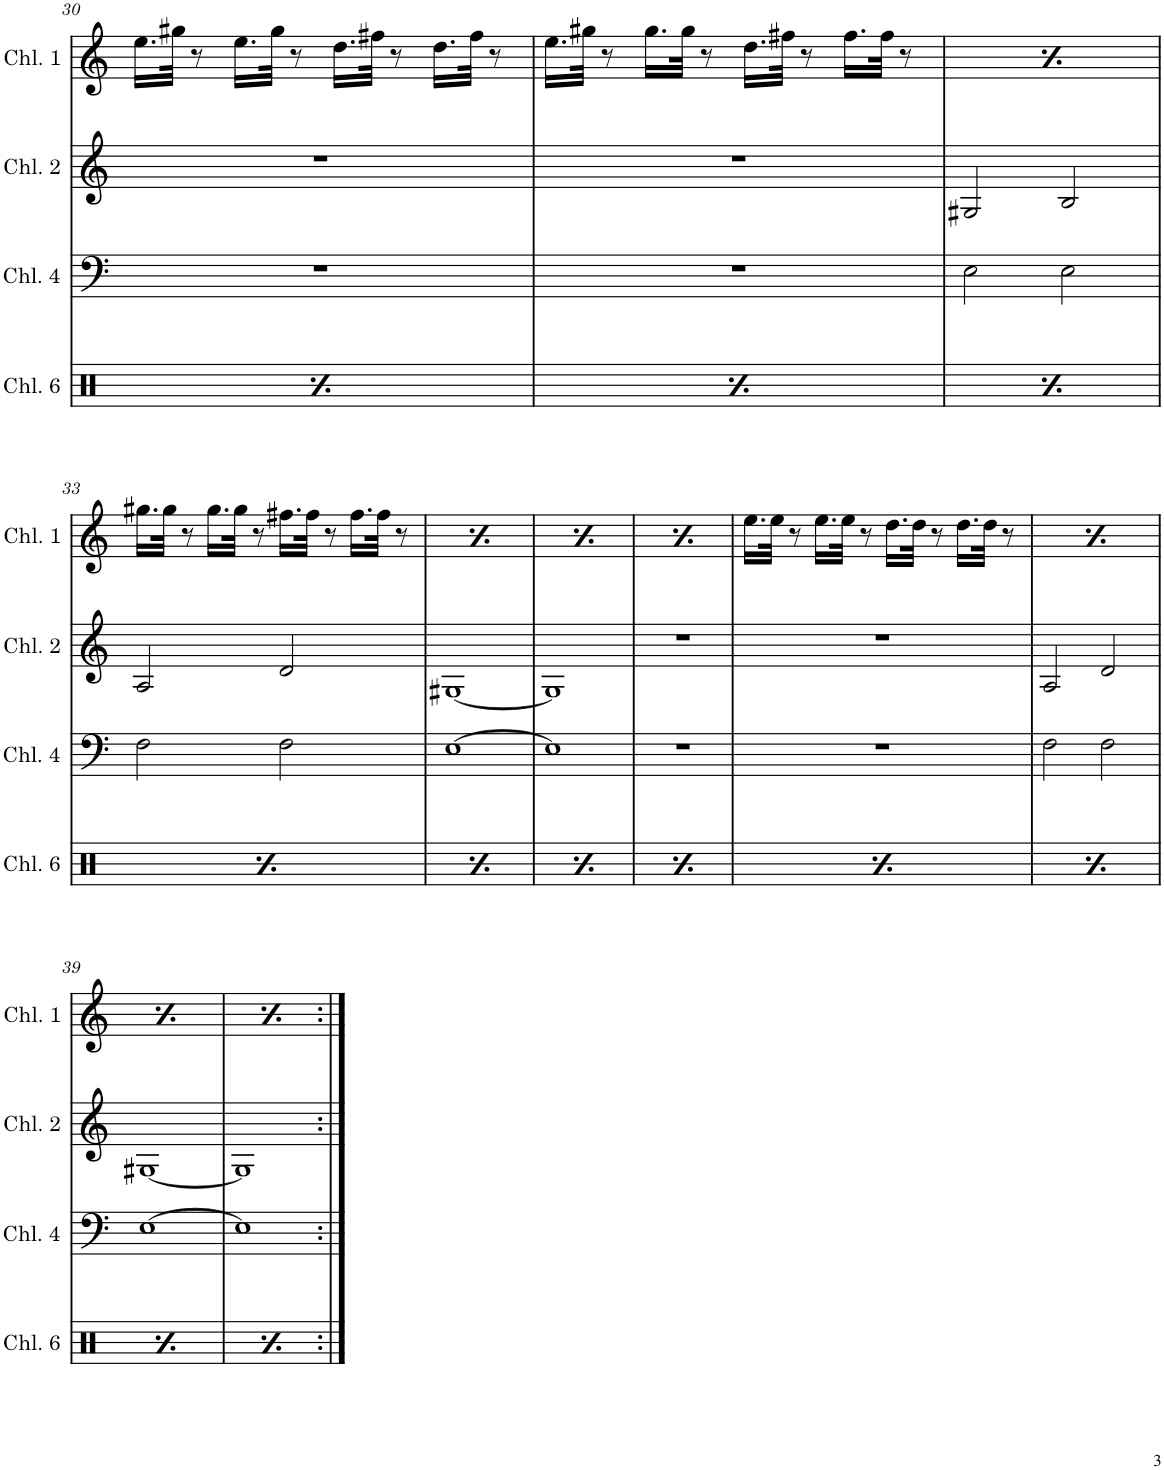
**kern	**dynam	**kern	**kern	**kern
*part4	*part4	*part3	*part2	*part1
*staff4	*staff4	*staff3	*staff2	*staff1
*I"Channel 6	*	*I"Channel 4	*I"Channel 0	*I"Channel 1
*I'Chl. 6	*	*I'Chl. 4	*I'Chl. 2	*I'Chl. 1
!!LO:PB:g=z
*clefX	*	*clefF4	*clefG2	*clefG2
*k[]	*	*k[]	*k[]	*k[]
*M4/4	*	*M4/4	*M4/4	*M4/4
*met(c)	*	*met(c)	*met(c)	*met(c)
*Xbrackettup	*	*	*	*
=30	=30	=30	=30	=30
!	!LO:DY:b	!	!	!
24Ree/LL	p	1r	1r	16.ee\LL
24Rgg/	.	.	.	.
24Rbb/	.	.	.	.
.	.	.	.	32gg#X\JJk
24Ree/	.	.	.	8r
24Rgg/	.	.	.	.
24Rbb/JJ	.	.	.	.
!	!LO:DY:b	!	!	!
24Ree/LL	mf	.	.	16.ee\LL
24Rgg/	.	.	.	.
24Rbb/	.	.	.	.
.	.	.	.	32gg#\JJk
24Ree/	.	.	.	8r
24Rgg/	.	.	.	.
24Rbb/JJ	.	.	.	.
24Ree/LL	.	.	.	16.dd\LL
24Rgg/	.	.	.	.
24Rbb/	.	.	.	.
.	.	.	.	32ff#X\JJk
24Ree/	.	.	.	8r
24Rgg/	.	.	.	.
24Rbb/JJ	.	.	.	.
24Ree/LL	.	.	.	16.dd\LL
24Rgg/	.	.	.	.
24Rbb/	.	.	.	.
.	.	.	.	32ff#\JJk
24Ree/	.	.	.	8r
24Rgg/	.	.	.	.
!	!LO:DY:b	!	!	!
24Rbb/JJ	pp	.	.	.
=31	=31	=31	=31	=31
!	!LO:DY:b	!	!	!
24Ree/LL	p	1r	1r	16.ee\LL
24Rgg/	.	.	.	.
24Rbb/	.	.	.	.
.	.	.	.	32gg#X\JJk
24Ree/	.	.	.	8r
24Rgg/	.	.	.	.
24Rbb/JJ	.	.	.	.
!	!LO:DY:b	!	!	!
24Ree/LL	mf	.	.	16.gg#\LL
24Rgg/	.	.	.	.
24Rbb/	.	.	.	.
.	.	.	.	32gg#\JJk
24Ree/	.	.	.	8r
24Rgg/	.	.	.	.
24Rbb/JJ	.	.	.	.
24Ree/LL	.	.	.	16.dd\LL
24Rgg/	.	.	.	.
24Rbb/	.	.	.	.
.	.	.	.	32ff#X\JJk
24Ree/	.	.	.	8r
24Rgg/	.	.	.	.
24Rbb/JJ	.	.	.	.
24Ree/LL	.	.	.	16.ff#\LL
24Rgg/	.	.	.	.
24Rbb/	.	.	.	.
.	.	.	.	32ff#\JJk
24Ree/	.	.	.	8r
24Rgg/	.	.	.	.
!	!LO:DY:b	!	!	!
24Rbb/JJ	pp	.	.	.
=32	=32	=32	=32	=32
!	!LO:DY:b	!	!	!
24Ree/LL	p	2E\	2G#X/	16.ee\LL
24Rgg/	.	.	.	.
24Rbb/	.	.	.	.
.	.	.	.	32gg#X\JJk
24Ree/	.	.	.	8r
24Rgg/	.	.	.	.
24Rbb/JJ	.	.	.	.
!	!LO:DY:b	!	!	!
24Ree/LL	mf	.	.	16.gg#\LL
24Rgg/	.	.	.	.
24Rbb/	.	.	.	.
.	.	.	.	32gg#\JJk
24Ree/	.	.	.	8r
24Rgg/	.	.	.	.
24Rbb/JJ	.	.	.	.
24Ree/LL	.	2E\	2B/	16.dd\LL
24Rgg/	.	.	.	.
24Rbb/	.	.	.	.
.	.	.	.	32ff#X\JJk
24Ree/	.	.	.	8r
24Rgg/	.	.	.	.
24Rbb/JJ	.	.	.	.
24Ree/LL	.	.	.	16.ff#\LL
24Rgg/	.	.	.	.
24Rbb/	.	.	.	.
.	.	.	.	32ff#\JJk
24Ree/	.	.	.	8r
24Rgg/	.	.	.	.
!	!LO:DY:b	!	!	!
24Rbb/JJ	pp	.	.	.
!!LO:LB:g=z
=33	=33	=33	=33	=33
!	!LO:DY:b	!	!	!
24Ree/LL	p	2F\	2A/	16.gg#X\LL
24Rgg/	.	.	.	.
24Rbb/	.	.	.	.
.	.	.	.	32gg#\JJk
24Ree/	.	.	.	8r
24Rgg/	.	.	.	.
24Rbb/JJ	.	.	.	.
!	!LO:DY:b	!	!	!
24Ree/LL	mf	.	.	16.gg#\LL
24Rgg/	.	.	.	.
24Rbb/	.	.	.	.
.	.	.	.	32gg#\JJk
24Ree/	.	.	.	8r
24Rgg/	.	.	.	.
24Rbb/JJ	.	.	.	.
24Ree/LL	.	2F\	2d/	16.ff#X\LL
24Rgg/	.	.	.	.
24Rbb/	.	.	.	.
.	.	.	.	32ff#\JJk
24Ree/	.	.	.	8r
24Rgg/	.	.	.	.
24Rbb/JJ	.	.	.	.
24Ree/LL	.	.	.	16.ff#\LL
24Rgg/	.	.	.	.
24Rbb/	.	.	.	.
.	.	.	.	32ff#\JJk
24Ree/	.	.	.	8r
24Rgg/	.	.	.	.
!	!LO:DY:b	!	!	!
24Rbb/JJ	pp	.	.	.
=34	=34	=34	=34	=34
!	!LO:DY:b	!	!	!
24Ree/LL	p	[1E	[1G#X	16.gg#X\LL
24Rgg/	.	.	.	.
24Rbb/	.	.	.	.
.	.	.	.	32gg#\JJk
24Ree/	.	.	.	8r
24Rgg/	.	.	.	.
24Rbb/JJ	.	.	.	.
!	!LO:DY:b	!	!	!
24Ree/LL	mf	.	.	16.gg#\LL
24Rgg/	.	.	.	.
24Rbb/	.	.	.	.
.	.	.	.	32gg#\JJk
24Ree/	.	.	.	8r
24Rgg/	.	.	.	.
24Rbb/JJ	.	.	.	.
24Ree/LL	.	.	.	16.ff#X\LL
24Rgg/	.	.	.	.
24Rbb/	.	.	.	.
.	.	.	.	32ff#\JJk
24Ree/	.	.	.	8r
24Rgg/	.	.	.	.
24Rbb/JJ	.	.	.	.
24Ree/LL	.	.	.	16.ff#\LL
24Rgg/	.	.	.	.
24Rbb/	.	.	.	.
.	.	.	.	32ff#\JJk
24Ree/	.	.	.	8r
24Rgg/	.	.	.	.
!	!LO:DY:b	!	!	!
24Rbb/JJ	pp	.	.	.
=35	=35	=35	=35	=35
!	!LO:DY:b	!	!	!
24Ree/LL	p	1E]	1G#]	16.gg#X\LL
24Rgg/	.	.	.	.
24Rbb/	.	.	.	.
.	.	.	.	32gg#\JJk
24Ree/	.	.	.	8r
24Rgg/	.	.	.	.
24Rbb/JJ	.	.	.	.
!	!LO:DY:b	!	!	!
24Ree/LL	mf	.	.	16.gg#\LL
24Rgg/	.	.	.	.
24Rbb/	.	.	.	.
.	.	.	.	32gg#\JJk
24Ree/	.	.	.	8r
24Rgg/	.	.	.	.
24Rbb/JJ	.	.	.	.
24Ree/LL	.	.	.	16.ff#X\LL
24Rgg/	.	.	.	.
24Rbb/	.	.	.	.
.	.	.	.	32ff#\JJk
24Ree/	.	.	.	8r
24Rgg/	.	.	.	.
24Rbb/JJ	.	.	.	.
24Ree/LL	.	.	.	16.ff#\LL
24Rgg/	.	.	.	.
24Rbb/	.	.	.	.
.	.	.	.	32ff#\JJk
24Ree/	.	.	.	8r
24Rgg/	.	.	.	.
!	!LO:DY:b	!	!	!
24Rbb/JJ	pp	.	.	.
=36	=36	=36	=36	=36
!	!LO:DY:b	!	!	!
24Ree/LL	p	1r	1r	16.gg#X\LL
24Rgg/	.	.	.	.
24Rbb/	.	.	.	.
.	.	.	.	32gg#\JJk
24Ree/	.	.	.	8r
24Rgg/	.	.	.	.
24Rbb/JJ	.	.	.	.
!	!LO:DY:b	!	!	!
24Ree/LL	mf	.	.	16.gg#\LL
24Rgg/	.	.	.	.
24Rbb/	.	.	.	.
.	.	.	.	32gg#\JJk
24Ree/	.	.	.	8r
24Rgg/	.	.	.	.
24Rbb/JJ	.	.	.	.
24Ree/LL	.	.	.	16.ff#X\LL
24Rgg/	.	.	.	.
24Rbb/	.	.	.	.
.	.	.	.	32ff#\JJk
24Ree/	.	.	.	8r
24Rgg/	.	.	.	.
24Rbb/JJ	.	.	.	.
24Ree/LL	.	.	.	16.ff#\LL
24Rgg/	.	.	.	.
24Rbb/	.	.	.	.
.	.	.	.	32ff#\JJk
24Ree/	.	.	.	8r
24Rgg/	.	.	.	.
!	!LO:DY:b	!	!	!
24Rbb/JJ	pp	.	.	.
=37	=37	=37	=37	=37
!	!LO:DY:b	!	!	!
24Ree/LL	p	1r	1r	16.ee\LL
24Rgg/	.	.	.	.
24Rbb/	.	.	.	.
.	.	.	.	32ee\JJk
24Ree/	.	.	.	8r
24Rgg/	.	.	.	.
24Rbb/JJ	.	.	.	.
!	!LO:DY:b	!	!	!
24Ree/LL	mf	.	.	16.ee\LL
24Rgg/	.	.	.	.
24Rbb/	.	.	.	.
.	.	.	.	32ee\JJk
24Ree/	.	.	.	8r
24Rgg/	.	.	.	.
24Rbb/JJ	.	.	.	.
24Ree/LL	.	.	.	16.dd\LL
24Rgg/	.	.	.	.
24Rbb/	.	.	.	.
.	.	.	.	32dd\JJk
24Ree/	.	.	.	8r
24Rgg/	.	.	.	.
24Rbb/JJ	.	.	.	.
24Ree/LL	.	.	.	16.dd\LL
24Rgg/	.	.	.	.
24Rbb/	.	.	.	.
.	.	.	.	32dd\JJk
24Ree/	.	.	.	8r
24Rgg/	.	.	.	.
!	!LO:DY:b	!	!	!
24Rbb/JJ	pp	.	.	.
=38	=38	=38	=38	=38
!	!LO:DY:b	!	!	!
24Ree/LL	p	2F\	2A/	16.ee\LL
24Rgg/	.	.	.	.
24Rbb/	.	.	.	.
.	.	.	.	32ee\JJk
24Ree/	.	.	.	8r
24Rgg/	.	.	.	.
24Rbb/JJ	.	.	.	.
!	!LO:DY:b	!	!	!
24Ree/LL	mf	.	.	16.ee\LL
24Rgg/	.	.	.	.
24Rbb/	.	.	.	.
.	.	.	.	32ee\JJk
24Ree/	.	.	.	8r
24Rgg/	.	.	.	.
24Rbb/JJ	.	.	.	.
24Ree/LL	.	2F\	2d/	16.dd\LL
24Rgg/	.	.	.	.
24Rbb/	.	.	.	.
.	.	.	.	32dd\JJk
24Ree/	.	.	.	8r
24Rgg/	.	.	.	.
24Rbb/JJ	.	.	.	.
24Ree/LL	.	.	.	16.dd\LL
24Rgg/	.	.	.	.
24Rbb/	.	.	.	.
.	.	.	.	32dd\JJk
24Ree/	.	.	.	8r
24Rgg/	.	.	.	.
!	!LO:DY:b	!	!	!
24Rbb/JJ	pp	.	.	.
!!LO:LB:g=z
=39	=39	=39	=39	=39
!	!LO:DY:b	!	!	!
24Ree/LL	p	[1E	[1G#X	16.ee\LL
24Rgg/	.	.	.	.
24Rbb/	.	.	.	.
.	.	.	.	32ee\JJk
24Ree/	.	.	.	8r
24Rgg/	.	.	.	.
24Rbb/JJ	.	.	.	.
!	!LO:DY:b	!	!	!
24Ree/LL	mf	.	.	16.ee\LL
24Rgg/	.	.	.	.
24Rbb/	.	.	.	.
.	.	.	.	32ee\JJk
24Ree/	.	.	.	8r
24Rgg/	.	.	.	.
24Rbb/JJ	.	.	.	.
24Ree/LL	.	.	.	16.dd\LL
24Rgg/	.	.	.	.
24Rbb/	.	.	.	.
.	.	.	.	32dd\JJk
24Ree/	.	.	.	8r
24Rgg/	.	.	.	.
24Rbb/JJ	.	.	.	.
24Ree/LL	.	.	.	16.dd\LL
24Rgg/	.	.	.	.
24Rbb/	.	.	.	.
.	.	.	.	32dd\JJk
24Ree/	.	.	.	8r
24Rgg/	.	.	.	.
!	!LO:DY:b	!	!	!
24Rbb/JJ	pp	.	.	.
=40	=40	=40	=40	=40
!	!LO:DY:b	!	!	!
24Ree/LL	p	1E]	1G#]	16.ee\LL
24Rgg/	.	.	.	.
24Rbb/	.	.	.	.
.	.	.	.	32ee\JJk
24Ree/	.	.	.	8r
24Rgg/	.	.	.	.
24Rbb/JJ	.	.	.	.
!	!LO:DY:b	!	!	!
24Ree/LL	mf	.	.	16.ee\LL
24Rgg/	.	.	.	.
24Rbb/	.	.	.	.
.	.	.	.	32ee\JJk
24Ree/	.	.	.	8r
24Rgg/	.	.	.	.
24Rbb/JJ	.	.	.	.
24Ree/LL	.	.	.	16.dd\LL
24Rgg/	.	.	.	.
24Rbb/	.	.	.	.
.	.	.	.	32dd\JJk
24Ree/	.	.	.	8r
24Rgg/	.	.	.	.
24Rbb/JJ	.	.	.	.
24Ree/LL	.	.	.	16.dd\LL
24Rgg/	.	.	.	.
24Rbb/	.	.	.	.
.	.	.	.	32dd\JJk
24Ree/	.	.	.	8r
24Rgg/	.	.	.	.
!	!LO:DY:b	!	!	!
24Rbb/JJ	pp	.	.	.
=:|!	=:|!	=:|!	=:|!	=:|!
*-	*-	*-	*-	*-
